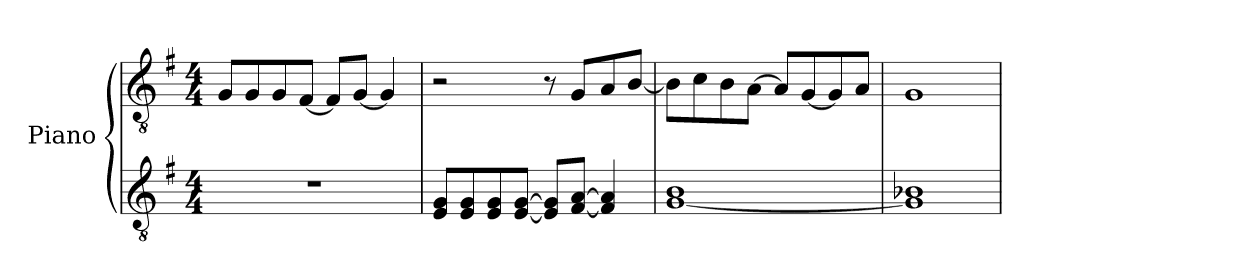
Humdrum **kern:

**kern	**kern
*part1	*part1
*staff2	*staff1
*I"Piano	*
*I'Pno	*
*clefGv2	*clefGv2
*k[f#]	*k[f#]
*M4/4	*M4/4
=1	=1
1r	8G/L
.	8G/
.	8G/
.	[8F#/J
.	8F#/L]
.	[8G/J
.	4G/]
=2	=2
8E/ 8G/L	2r
8E/ 8G/	.
8E/ 8G/	.
[8E/ [8G/J	.
8E/] 8G/]L	8r
[8F#/ [8A/J	8G/L
4F#/] 4A/]	8A/
.	[8B/J
=3	=3
[1G 1B	8B\L]
.	8c\
.	8B\
.	[8A\J
.	8A/L]
.	[8G/
.	8G/]
.	8A/J
=4	=4
1G] 1B-X	1G
=	=
*-	*-
